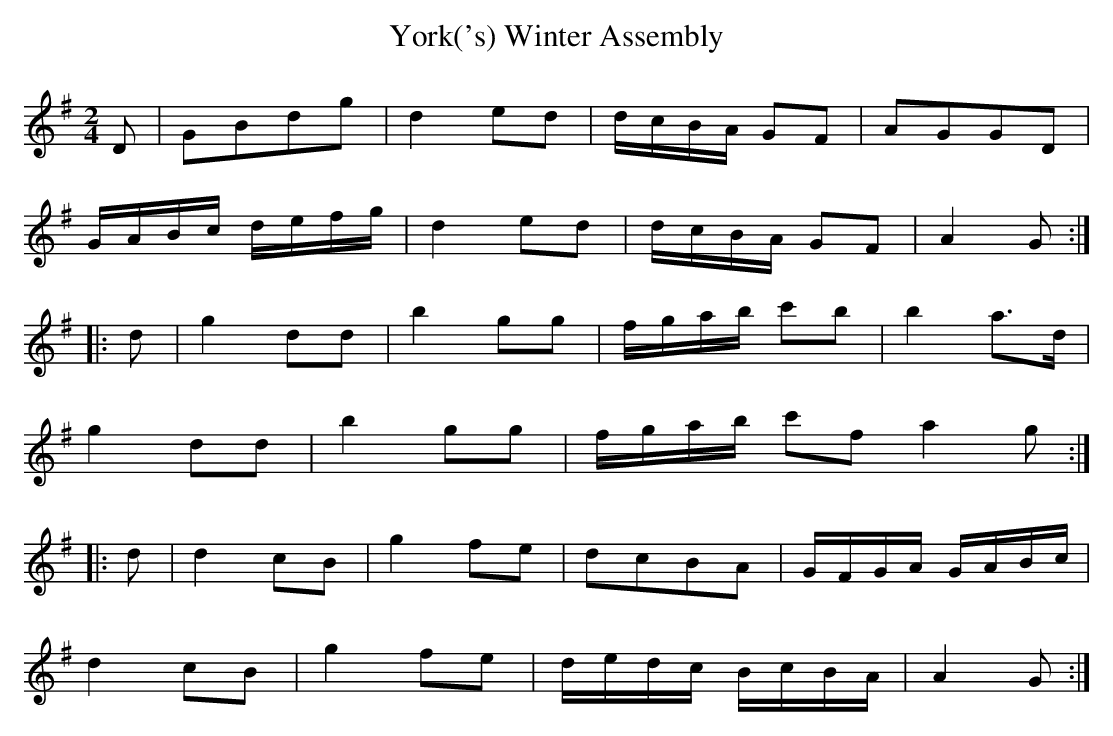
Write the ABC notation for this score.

X:1
T:York('s) Winter Assembly
M:2/4
L:1/8
K:G
D|GBdg|d2 ed|d/c/B/A/ GF|AGGD|
G/A/B/c/ d/e/f/g/|d2 ed|d/c/B/A/ GF|A2G:|
|:d|g2 dd|b2gg|f/g/a/b/ c'b|b2 a>d|
g2dd|b2gg|f/g/a/b/ c'f a2g:|
|:d|d2cB|g2fe|dcBA|G/F/G/A/ G/A/B/c/|
d2 cB|g2 fe|d/e/d/c/ B/c/B/A/|A2G:|
